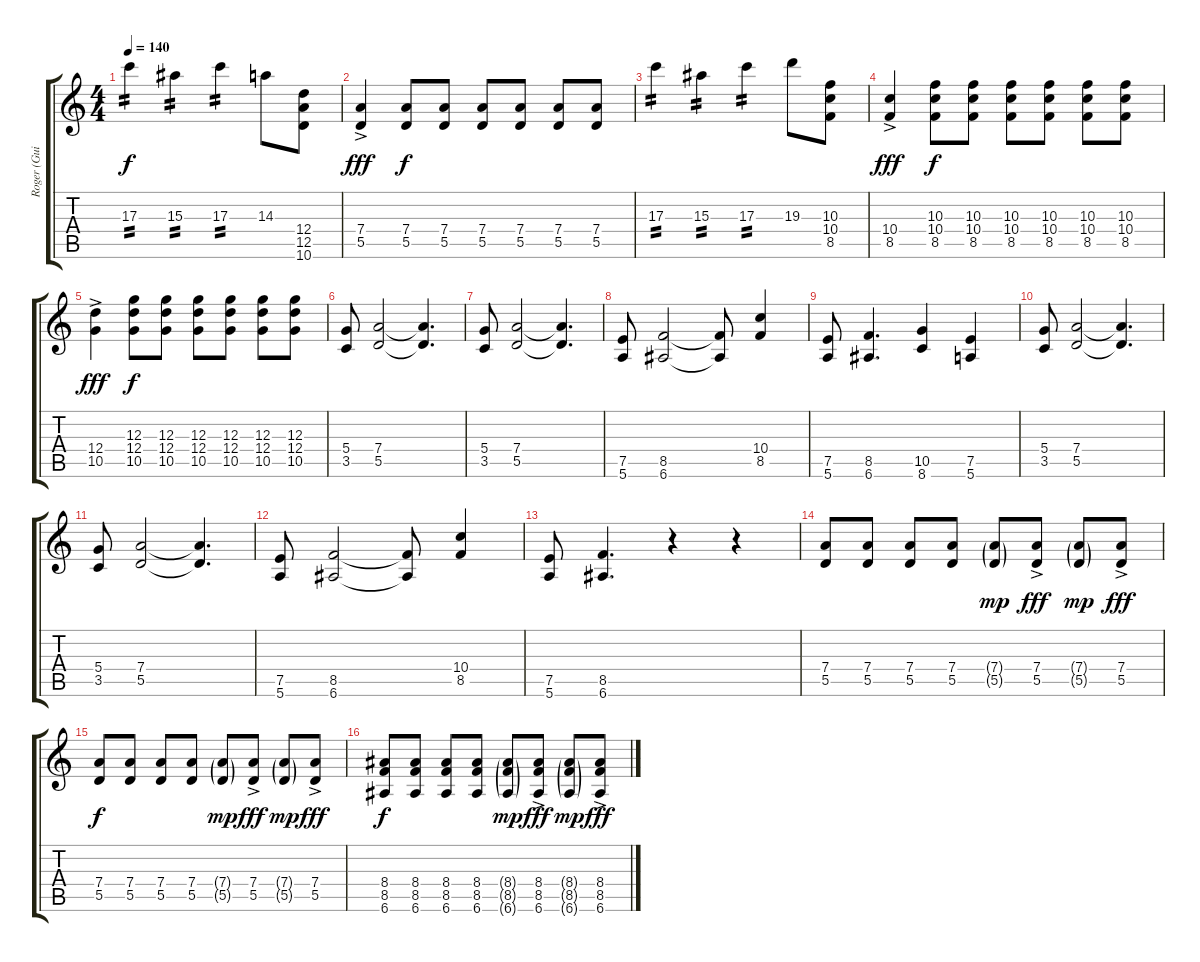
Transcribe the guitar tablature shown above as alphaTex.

\track ("Roger (Guitar)" "Roger (Gui") {instrument distortionguitar}
\staff {score tabs}
\tuning (E4 B3 G3 D3 A2 E2) {hide}
\ts (4 4)
\tempo 140
\clef g2
\ks c
17.3.4{tp 2 dy f} 15.3.4{tp 2} 17.3.4{tp 2} 14.3.8 (12.4 12.5 10.6).8 |
(7.4{ac} 5.5{ac}).4{dy fff} (7.4 5.5).8{dy f} (7.4 5.5).8 (7.4 5.5).8 (7.4 5.5).8 (7.4 5.5).8 (7.4 5.5).8 |
17.3.4{tp 2} 15.3.4{tp 2} 17.3.4{tp 2} 19.3.8 (10.3 10.4 8.5).8 |
(10.4{ac} 8.5{ac}).4{dy fff} (10.3 10.4 8.5).8{dy f} (10.3 10.4 8.5).8 (10.3 10.4 8.5).8 (10.3 10.4 8.5).8 (10.3 10.4 8.5).8 (10.3 10.4 8.5).8 |
(12.4{ac} 10.5{ac}).4{dy fff} (12.3 12.4 10.5).8{dy f} (12.3 12.4 10.5).8 (12.3 12.4 10.5).8 (12.3 12.4 10.5).8 (12.3 12.4 10.5).8 (12.3 12.4 10.5).8 |
(5.4 3.5).8 (7.4 5.5).2 (7.4{t} 5.5{t}).4{d} |
(5.4 3.5).8 (7.4 5.5).2 (7.4{t} 5.5{t}).4{d} |
(7.5 5.6).8 (8.5 6.6).2 (8.5{t} 6.6{t}).8 (10.4 8.5).4 |
(7.5 5.6).8 (8.5 6.6).4{d} (10.5 8.6).4 (7.5 5.6).4 |
(5.4 3.5).8 (7.4 5.5).2 (7.4{t} 5.5{t}).4{d} |
(5.4 3.5).8 (7.4 5.5).2 (7.4{t} 5.5{t}).4{d} |
(7.5 5.6).8 (8.5 6.6).2 (8.5{t} 6.6{t}).8 (10.4 8.5).4 |
(7.5 5.6).8 (8.5 6.6).4{d} r.4 r.4 |
(7.4 5.5).8 (7.4 5.5).8 (7.4 5.5).8 (7.4 5.5).8 (7.4{g} 5.5{g}).8{dy mp} (7.4 5.5{ac}).8{dy fff} (7.4{g} 5.5{g}).8{dy mp} (7.4 5.5{ac}).8{dy fff} |
(7.4 5.5).8{dy f} (7.4 5.5).8 (7.4 5.5).8 (7.4 5.5).8 (7.4{g} 5.5{g}).8{dy mp} (7.4 5.5{ac}).8{dy fff} (7.4{g} 5.5{g}).8{dy mp} (7.4 5.5{ac}).8{dy fff} |
(8.4 8.5 6.6).8{dy f} (8.4 8.5 6.6).8 (8.4 8.5 6.6).8 (8.4 8.5 6.6).8 (8.4{g} 8.5{g} 6.6{g}).8{dy mp} (8.4 8.5{ac} 6.6).8{dy fff} (8.4{g} 8.5{g} 6.6{g}).8{dy mp} (8.4 8.5{ac} 6.6).8{dy fff}
